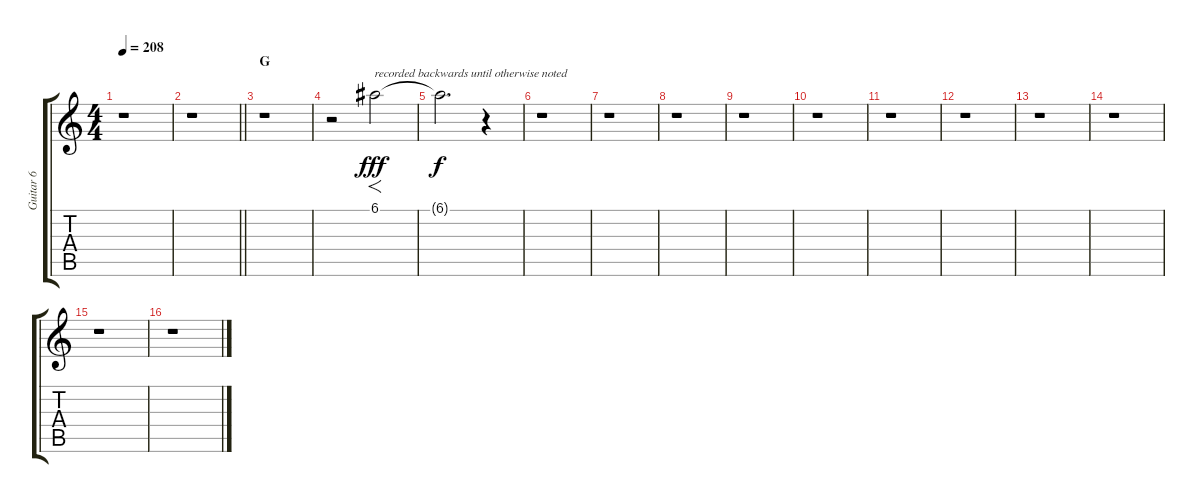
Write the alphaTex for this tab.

\track ("Guitar 6" "Guitar 6") {instrument distortionguitar}
\staff {score tabs}
\tuning (E4 B3 G3 D3 A2 E2) {hide}
\ts (4 4)
\tempo 208
\clef g2
\ks c
r.1{dy fff} |
\barLineRight lightlight
r.1 |
\section ("" "G")
r.1 |
r.2 6.1.2{f txt "recorded backwards until otherwise noted"} |
6.1{t}.2{d dy f} r.4 |
r.1 |
r.1 |
r.1 |
r.1 |
r.1 |
r.1 |
r.1 |
r.1 |
r.1 |
r.1 |
r.1
